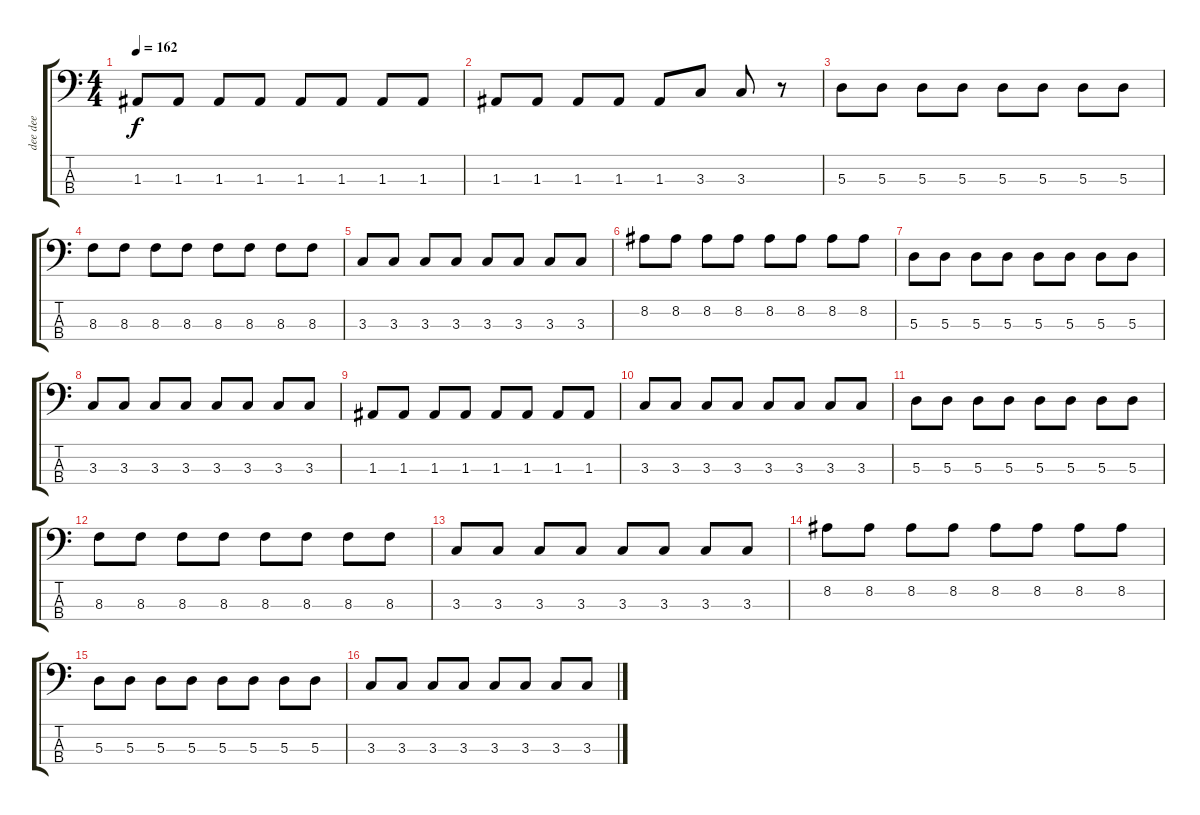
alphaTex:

\track ("dee dee" "dee dee") {instrument electricbassfinger}
\staff {score tabs}
\tuning (G2 D2 A1 E1) {hide}
\ts (4 4)
\tempo 162
\clef f4
\ks c
1.3.8{dy f} 1.3.8 1.3.8 1.3.8 1.3.8 1.3.8 1.3.8 1.3.8 |
1.3.8 1.3.8 1.3.8 1.3.8 1.3.8 3.3.8 3.3.8 r.8 |
5.3.8 5.3.8 5.3.8 5.3.8 5.3.8 5.3.8 5.3.8 5.3.8 |
8.3.8 8.3.8 8.3.8 8.3.8 8.3.8 8.3.8 8.3.8 8.3.8 |
3.3.8 3.3.8 3.3.8 3.3.8 3.3.8 3.3.8 3.3.8 3.3.8 |
8.2.8 8.2.8 8.2.8 8.2.8 8.2.8 8.2.8 8.2.8 8.2.8 |
5.3.8 5.3.8 5.3.8 5.3.8 5.3.8 5.3.8 5.3.8 5.3.8 |
3.3.8 3.3.8 3.3.8 3.3.8 3.3.8 3.3.8 3.3.8 3.3.8 |
1.3.8 1.3.8 1.3.8 1.3.8 1.3.8 1.3.8 1.3.8 1.3.8 |
3.3.8 3.3.8 3.3.8 3.3.8 3.3.8 3.3.8 3.3.8 3.3.8 |
5.3.8 5.3.8 5.3.8 5.3.8 5.3.8 5.3.8 5.3.8 5.3.8 |
8.3.8 8.3.8 8.3.8 8.3.8 8.3.8 8.3.8 8.3.8 8.3.8 |
3.3.8 3.3.8 3.3.8 3.3.8 3.3.8 3.3.8 3.3.8 3.3.8 |
8.2.8 8.2.8 8.2.8 8.2.8 8.2.8 8.2.8 8.2.8 8.2.8 |
5.3.8 5.3.8 5.3.8 5.3.8 5.3.8 5.3.8 5.3.8 5.3.8 |
3.3.8 3.3.8 3.3.8 3.3.8 3.3.8 3.3.8 3.3.8 3.3.8
